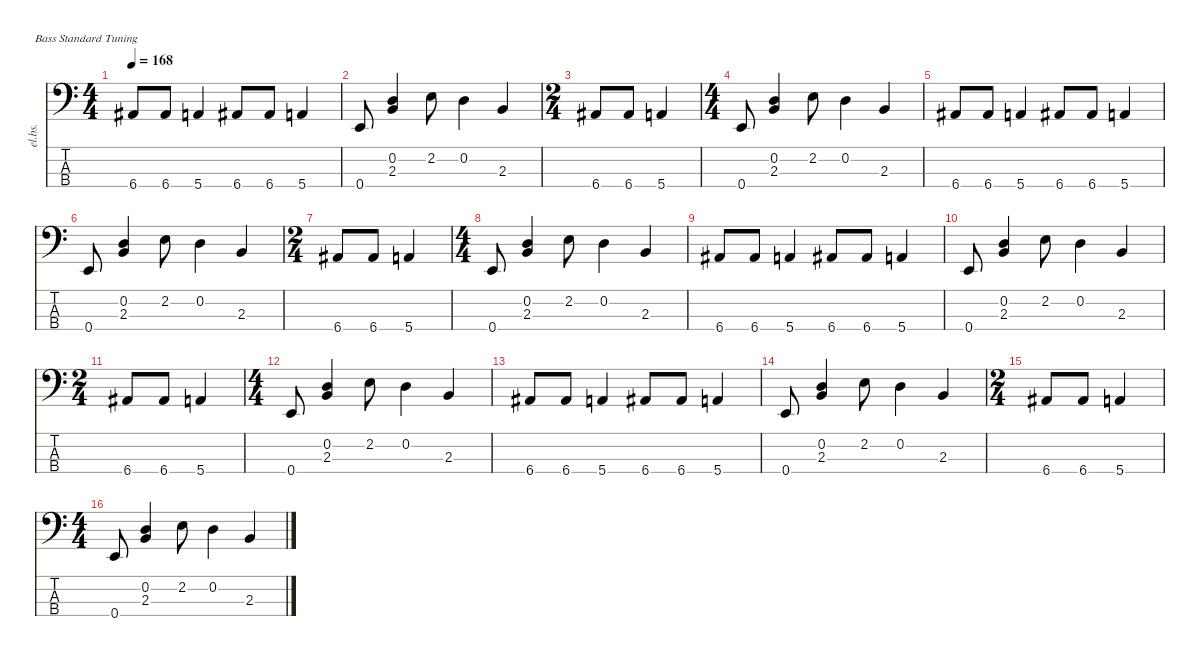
\defaultSystemsLayout 4
\hideDynamics
\bracketExtendMode nobrackets
\otherSystemsTrackNameOrientation horizontal
\track ("Bass" "el.bs.") {instrument electricbasspick}
\staff {score tabs}
\tuning (G2 D2 A1 E1)
\ts (4 4)
\tempo 168
\clef f4
\ks c
6.4{acc #}.8{dy f} 6.4{acc #}.8 5.4.4 6.4{acc #}.8 6.4{acc #}.8 5.4.4 |
0.4.8{dy fff} (0.2 2.3).4{dy f} 2.2.8{dy fff} 0.2.4 2.3.4 |
\ts (2 4)
\beaming (8 2 2)
6.4{acc #}.8{dy f} 6.4{acc #}.8 5.4.4 |
\ts (4 4)
\beaming (8 2 2 2 2)
0.4.8{dy fff} (0.2 2.3).4{dy f} 2.2.8{dy fff} 0.2.4 2.3.4 |
6.4{acc #}.8{dy f} 6.4{acc #}.8 5.4.4 6.4{acc #}.8 6.4{acc #}.8 5.4.4 |
0.4.8{dy fff} (0.2 2.3).4{dy f} 2.2.8{dy fff} 0.2.4 2.3.4 |
\ts (2 4)
\beaming (8 2 2)
6.4{acc #}.8{dy f} 6.4{acc #}.8 5.4.4 |
\ts (4 4)
\beaming (8 2 2 2 2)
0.4.8{dy fff} (0.2 2.3).4{dy f} 2.2.8{dy fff} 0.2.4 2.3.4 |
6.4{acc #}.8{dy f} 6.4{acc #}.8 5.4.4 6.4{acc #}.8 6.4{acc #}.8 5.4.4 |
0.4.8{dy fff} (0.2 2.3).4{dy f} 2.2.8{dy fff} 0.2.4 2.3.4 |
\ts (2 4)
\beaming (8 2 2)
6.4{acc #}.8{dy f} 6.4{acc #}.8 5.4.4 |
\ts (4 4)
\beaming (8 2 2 2 2)
0.4.8{dy fff} (0.2 2.3).4{dy f} 2.2.8{dy fff} 0.2.4 2.3.4 |
6.4{acc #}.8{dy f} 6.4{acc #}.8 5.4.4 6.4{acc #}.8 6.4{acc #}.8 5.4.4 |
0.4.8{dy fff} (0.2 2.3).4{dy f} 2.2.8{dy fff} 0.2.4 2.3.4 |
\ts (2 4)
\beaming (8 2 2)
6.4{acc #}.8{dy f} 6.4{acc #}.8 5.4.4 |
\ts (4 4)
\beaming (8 2 2 2 2)
0.4.8{dy fff} (0.2 2.3).4{dy f} 2.2.8{dy fff} 0.2.4 2.3.4
